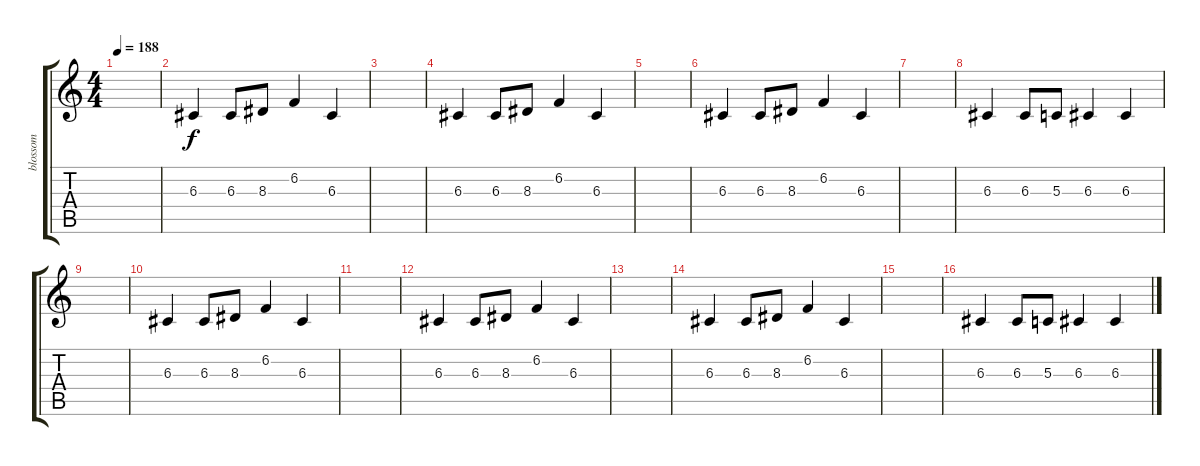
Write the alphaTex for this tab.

\track ("blossom" "blossom") {instrument lead6voice}
\staff {score tabs}
\tuning (E4 B3 G3 D3 A2 E2) {hide}
\ts (4 4)
\tempo 188
\clef g2
\ks c
|
6.3.4 6.3.8 8.3.8 6.2.4 6.3.4 |
|
6.3.4 6.3.8 8.3.8 6.2.4 6.3.4 |
|
6.3.4 6.3.8 8.3.8 6.2.4 6.3.4 |
|
6.3.4 6.3.8 5.3.8 6.3.4 6.3.4 |
|
6.3.4 6.3.8 8.3.8 6.2.4 6.3.4 |
|
6.3.4 6.3.8 8.3.8 6.2.4 6.3.4 |
|
6.3.4 6.3.8 8.3.8 6.2.4 6.3.4 |
|
6.3.4 6.3.8 5.3.8 6.3.4 6.3.4
